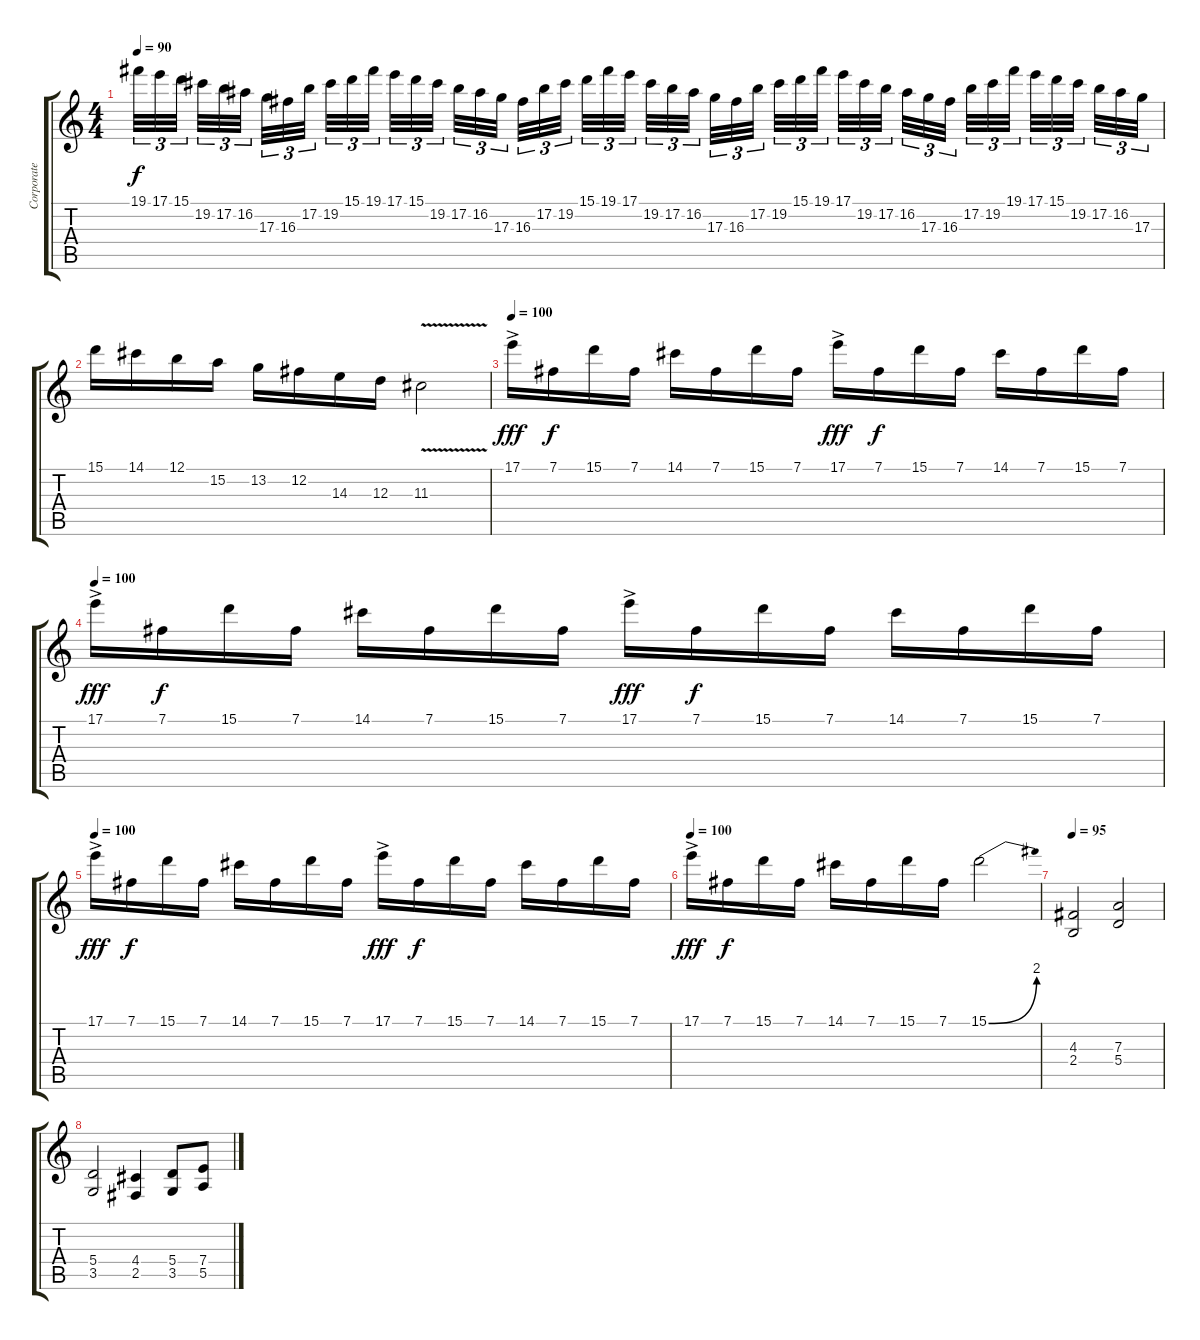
\track ("Corporate Death (R)" "Corporate ") {instrument distortionguitar}
\staff {score tabs}
\tuning (B3 Gb3 D3 A2 E2 B1) {hide}
\ts (4 4)
\tempo 90
\clef g2
\ks c
19.1.32{tu (3 2) dy f} 17.1.32{tu (3 2)} 15.1.32{tu (3 2)} 19.2.32{tu (3 2)} 17.2.32{tu (3 2)} 16.2.32{tu (3 2)} 17.3.32{tu (3 2)} 16.3.32{tu (3 2)} 17.2.32{tu (3 2)} 19.2.32{tu (3 2)} 15.1.32{tu (3 2)} 19.1.32{tu (3 2)} 17.1.32{tu (3 2)} 15.1.32{tu (3 2)} 19.2.32{tu (3 2)} 17.2.32{tu (3 2)} 16.2.32{tu (3 2)} 17.3.32{tu (3 2)} 16.3.32{tu (3 2)} 17.2.32{tu (3 2)} 19.2.32{tu (3 2)} 15.1.32{tu (3 2)} 19.1.32{tu (3 2)} 17.1.32{tu (3 2)} 19.2.32{tu (3 2)} 17.2.32{tu (3 2)} 16.2.32{tu (3 2)} 17.3.32{tu (3 2)} 16.3.32{tu (3 2)} 17.2.32{tu (3 2)} 19.2.32{tu (3 2)} 15.1.32{tu (3 2)} 19.1.32{tu (3 2)} 17.1.32{tu (3 2)} 19.2.32{tu (3 2)} 17.2.32{tu (3 2)} 16.2.32{tu (3 2)} 17.3.32{tu (3 2)} 16.3.32{tu (3 2)} 17.2.32{tu (3 2)} 19.2.32{tu (3 2)} 19.1.32{tu (3 2)} 17.1.32{tu (3 2)} 15.1.32{tu (3 2)} 19.2.32{tu (3 2)} 17.2.32{tu (3 2)} 16.2.32{tu (3 2)} 17.3.32{tu (3 2)} |
15.1.16 14.1.16 12.1.16 15.2.16 13.2.16 12.2.16 14.3.16 12.3.16 11.3{v}.2 |
\tempo 100
17.1{ac}.16{dy fff} 7.1.16{dy f} 15.1.16 7.1.16 14.1.16 7.1.16 15.1.16 7.1.16 17.1{ac}.16{dy fff} 7.1.16{dy f} 15.1.16 7.1.16 14.1.16 7.1.16 15.1.16 7.1.16 |
\tempo 100
17.1{ac}.16{dy fff} 7.1.16{dy f} 15.1.16 7.1.16 14.1.16 7.1.16 15.1.16 7.1.16 17.1{ac}.16{dy fff} 7.1.16{dy f} 15.1.16 7.1.16 14.1.16 7.1.16 15.1.16 7.1.16 |
\tempo 100
17.1{ac}.16{dy fff} 7.1.16{dy f} 15.1.16 7.1.16 14.1.16 7.1.16 15.1.16 7.1.16 17.1{ac}.16{dy fff} 7.1.16{dy f} 15.1.16 7.1.16 14.1.16 7.1.16 15.1.16 7.1.16 |
\tempo 100
17.1{ac}.16{dy fff} 7.1.16{dy f} 15.1.16 7.1.16 14.1.16 7.1.16 15.1.16 7.1.16 15.1{be (bend 0 0 60 8)}.2 |
\tempo 95
(4.3 2.4).2 (7.3 5.4).2 |
(5.4 3.5).2 (4.4 2.5).4 (5.4 3.5).8 (7.4 5.5).8
